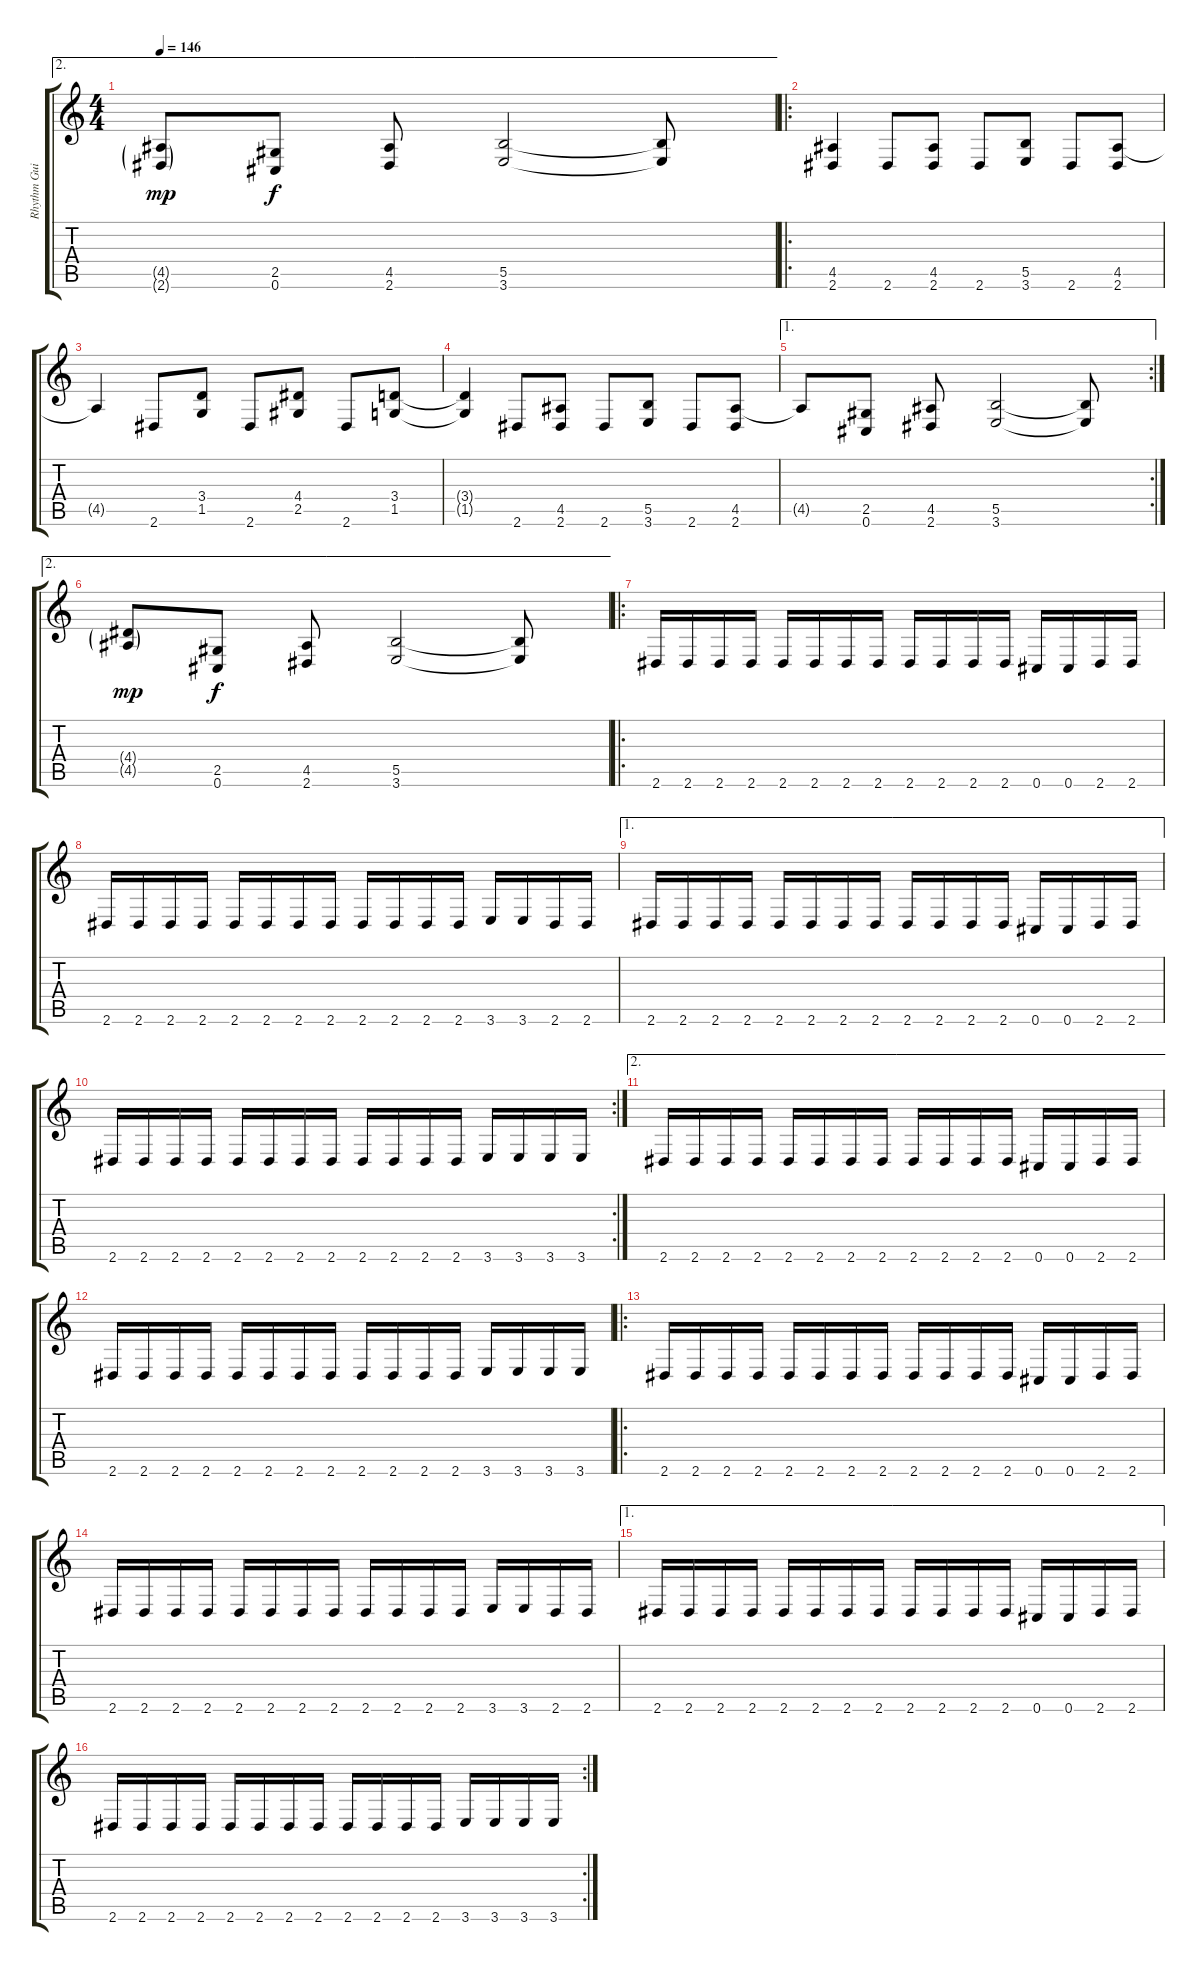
\track ("Rhythm Guitar" "Rhythm Gui") {instrument overdrivenguitar}
\staff {score tabs}
\tuning (Db4 Ab3 E3 B2 Gb2 Db2) {hide}
\ae 2
\ts (4 4)
\tempo 146
\clef g2
\ks c
(4.5{g} 2.6{g}).8{dy mp} (2.5 0.6).8{dy f} (4.5 2.6).8 (5.5 3.6).2 (5.5{t} 3.6{t}).8 |
\ro
(4.5 2.6).4 2.6.8 (4.5 2.6).8 2.6.8 (5.5 3.6).8 2.6.8 (4.5 2.6).8 |
4.5{t}.4 2.6.8 (3.4 1.5).8 2.6.8 (4.4 2.5).8 2.6.8 (3.4 1.5).8 |
(3.4{t} 1.5{t}).4 2.6.8 (4.5 2.6).8 2.6.8 (5.5 3.6).8 2.6.8 (4.5 2.6).8 |
\ae 1
\rc 2
4.5{t}.8 (2.5 0.6).8 (4.5 2.6).8 (5.5 3.6).2 (5.5{t} 3.6{t}).8 |
\ae 2
(4.4{g} 4.5{g}).8{dy mp} (2.5 0.6).8{dy f} (4.5 2.6).8 (5.5 3.6).2 (5.5{t} 3.6{t}).8 |
\ro
2.6.16 2.6.16 2.6.16 2.6.16 2.6.16 2.6.16 2.6.16 2.6.16 2.6.16 2.6.16 2.6.16 2.6.16 0.6.16 0.6.16 2.6.16 2.6.16 |
2.6.16 2.6.16 2.6.16 2.6.16 2.6.16 2.6.16 2.6.16 2.6.16 2.6.16 2.6.16 2.6.16 2.6.16 3.6.16 3.6.16 2.6.16 2.6.16 |
\ae 1
2.6.16 2.6.16 2.6.16 2.6.16 2.6.16 2.6.16 2.6.16 2.6.16 2.6.16 2.6.16 2.6.16 2.6.16 0.6.16 0.6.16 2.6.16 2.6.16 |
\rc 2
2.6.16 2.6.16 2.6.16 2.6.16 2.6.16 2.6.16 2.6.16 2.6.16 2.6.16 2.6.16 2.6.16 2.6.16 3.6.16 3.6.16 3.6.16 3.6.16 |
\ae 2
2.6.16 2.6.16 2.6.16 2.6.16 2.6.16 2.6.16 2.6.16 2.6.16 2.6.16 2.6.16 2.6.16 2.6.16 0.6.16 0.6.16 2.6.16 2.6.16 |
2.6.16 2.6.16 2.6.16 2.6.16 2.6.16 2.6.16 2.6.16 2.6.16 2.6.16 2.6.16 2.6.16 2.6.16 3.6.16 3.6.16 3.6.16 3.6.16 |
\ro
2.6.16 2.6.16 2.6.16 2.6.16 2.6.16 2.6.16 2.6.16 2.6.16 2.6.16 2.6.16 2.6.16 2.6.16 0.6.16 0.6.16 2.6.16 2.6.16 |
2.6.16 2.6.16 2.6.16 2.6.16 2.6.16 2.6.16 2.6.16 2.6.16 2.6.16 2.6.16 2.6.16 2.6.16 3.6.16 3.6.16 2.6.16 2.6.16 |
\ae 1
2.6.16 2.6.16 2.6.16 2.6.16 2.6.16 2.6.16 2.6.16 2.6.16 2.6.16 2.6.16 2.6.16 2.6.16 0.6.16 0.6.16 2.6.16 2.6.16 |
\rc 2
2.6.16 2.6.16 2.6.16 2.6.16 2.6.16 2.6.16 2.6.16 2.6.16 2.6.16 2.6.16 2.6.16 2.6.16 3.6.16 3.6.16 3.6.16 3.6.16
